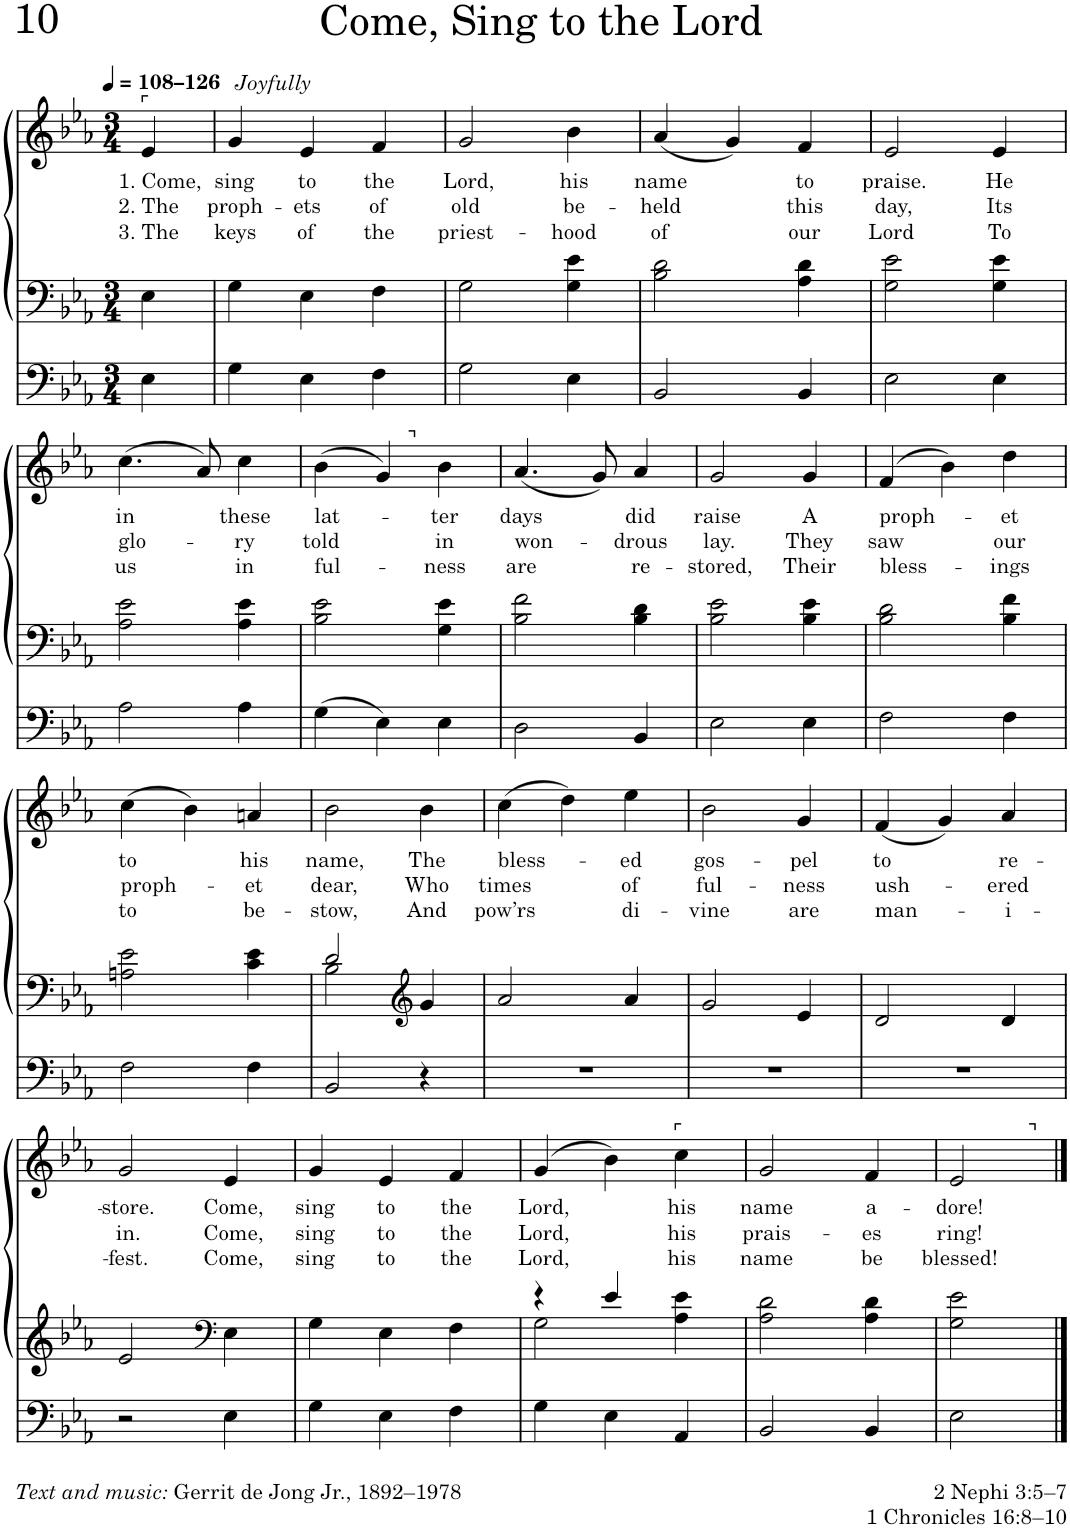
**kern	**kern	**kern	**text	**text	**text
*part1	*part1	*part1	*part1	*part1	*part1
*staff3	*staff2	*staff1	*staff1	*staff1	*staff1
*I"Organ	*	*	*	*	*
*I'Org.	*	*	*	*	*
*clefF4	*clefF4	*clefG2	*	*	*
*k[b-e-a-]	*k[b-e-a-]	*k[b-e-a-]	*	*	*
*M3/4	*M3/4	*M3/4	*	*	*
*MM108	*MM108	*MM108	*	*	*
=1	=1	=1	=1	=1	=1
!	!	!LO:TX:a:t=⌜	!	!	!
!	!	!LO:TX:a:B:t=–126	!	!	!
!	!	!	!LO:LY:b	!LO:LY:b	!LO:LY:b
4E-\	4E-\	4e-/	1. Come,	2. The	3. The
=2	=2	=2	=2	=2	=2
!	!	!LO:TX:a:i:t=Joyfully	!	!	!
!	!	!	!LO:LY:b	!LO:LY:b	!LO:LY:b
4G\	4G\	4g/	sing	proph-	keys
!	!	!	!LO:LY:b	!LO:LY:b	!LO:LY:b
4E-\	4E-\	4e-/	to	-ets	of
!	!	!	!LO:LY:b	!LO:LY:b	!LO:LY:b
4F\	4F\	4f/	the	of	the
=3	=3	=3	=3	=3	=3
!	!	!	!LO:LY:b	!LO:LY:b	!LO:LY:b
2G\	2G\	2g/	Lord,	old	priest-
!	!	!	!LO:LY:b	!LO:LY:b	!LO:LY:b
4E-\	4G\ 4e-\	4b-\	his	be-	-hood
=4	=4	=4	=4	=4	=4
!	!	!	!LO:LY:b	!LO:LY:b	!LO:LY:b
2BB-/	2B-\ 2d\	(4a-/	name	-held	of
.	.	4g/)	.	.	.
!	!	!	!LO:LY:b	!LO:LY:b	!LO:LY:b
4BB-/	4A-\ 4d\	4f/	to	this	our
=5	=5	=5	=5	=5	=5
!	!	!	!LO:LY:b	!LO:LY:b	!LO:LY:b
2E-\	2G\ 2e-\	2e-/	praise.	day,	Lord
!	!	!	!LO:LY:b	!LO:LY:b	!LO:LY:b
4E-\	4G\ 4e-\	4e-/	He	Its	To
!!LO:LB:g=z
=6	=6	=6	=6	=6	=6
!	!	!	!LO:LY:b	!LO:LY:b	!LO:LY:b
2A-\	2A-\ 2e-\	(4.cc\	in	glo-	us
.	.	8a-/)	.	.	.
!	!	!	!LO:LY:b	!LO:LY:b	!LO:LY:b
4A-\	4A-\ 4e-\	4cc\	these	-ry	in
=7	=7	=7	=7	=7	=7
!	!	!	!LO:LY:b	!LO:LY:b	!LO:LY:b
*	*	*^	*	*	*
4G\	2B-\ 2e-\	(4b-\	4.ryy	lat-	told	ful-
4E-\	.	4g/)	.	.	.	.
!	!	!	!LO:TX:a:t=⌝	!	!	!
.	.	.	4.ryy	.	.	.
!	!	!	!	!LO:LY:b	!LO:LY:b	!LO:LY:b
4E-\	4G\ 4e-\	4b-\	.	-ter	in	-ness
=8	=8	=8	=8	=8	=8	=8
!	!	!	!	!LO:LY:b	!LO:LY:b	!LO:LY:b
*	*	*v	*v	*	*	*
2D\	2B-\ 2f\	(4.a-/	days	won-	are
.	.	8g/)	.	.	.
!	!	!	!LO:LY:b	!LO:LY:b	!LO:LY:b
4BB-/	4B-\ 4d\	4a-/	did	-drous	re-
=9	=9	=9	=9	=9	=9
!	!	!	!LO:LY:b	!LO:LY:b	!LO:LY:b
2E-\	2B-\ 2e-\	2g/	raise	lay.	-stored,
!	!	!	!LO:LY:b	!LO:LY:b	!LO:LY:b
4E-\	4B-\ 4e-\	4g/	A	They	Their
=10	=10	=10	=10	=10	=10
!	!	!	!LO:LY:b	!LO:LY:b	!LO:LY:b
2F\	2B-\ 2d\	(4f/	proph-	saw	bless-
.	.	4b-\)	.	.	.
!	!	!	!LO:LY:b	!LO:LY:b	!LO:LY:b
4F\	4B-\ 4f\	4dd\	-et	our	-ings
!!LO:LB:g=z
=11	=11	=11	=11	=11	=11
!	!	!	!LO:LY:b	!LO:LY:b	!LO:LY:b
2F\	2An\ 2e-\	(4cc\	to	proph-	to
.	.	4b-\)	.	.	.
!	!	!	!LO:LY:b	!LO:LY:b	!LO:LY:b
4F\	4c\ 4e-\	4an/	his	-et	be-
=12	=12	=12	=12	=12	=12
*	*^	*	*	*	*
!	!	!	!	!LO:LY:b	!LO:LY:b	!LO:LY:b
2BB-/	2d/	2B-\	2b-\	name,	dear,	-stow,
*	*clefG2	*	*	*	*	*
!	!	!	!	!LO:LY:b	!LO:LY:b	!LO:LY:b
4r	4g/	4ryy	4b-\	The	Who	And
=13	=13	=13	=13	=13	=13	=13
!	!	!	!	!LO:LY:b	!LO:LY:b	!LO:LY:b
*	*v	*v	*	*	*	*
2.r	2a-/	(4cc\	bless-	times	pow’rs
.	.	4dd\)	.	.	.
!	!	!	!LO:LY:b	!LO:LY:b	!LO:LY:b
.	4a-/	4ee-\	-ed	of	di-
=14	=14	=14	=14	=14	=14
!	!	!	!LO:LY:b	!LO:LY:b	!LO:LY:b
2.r	2g/	2b-\	gos-	ful-	-vine
!	!	!	!LO:LY:b	!LO:LY:b	!LO:LY:b
.	4e-/	4g/	-pel	-ness	are
=15	=15	=15	=15	=15	=15
!	!	!	!LO:LY:b	!LO:LY:b	!LO:LY:b
2.r	2d/	(4f/	to	ush-	man-
.	.	4g/)	.	.	.
!	!	!	!LO:LY:b	!LO:LY:b	!LO:LY:b
.	4d/	4a-/	re-	-ered	-i-
!!LO:LB:g=z
=16	=16	=16	=16	=16	=16
!	!	!	!LO:LY:b	!LO:LY:b	!LO:LY:b
2r	2e-/	2g/	-store.	in.	-fest.
*	*clefF4	*	*	*	*
!	!	!	!LO:LY:b	!LO:LY:b	!LO:LY:b
4E-\	4E-\	4e-/	Come,	Come,	Come,
=17	=17	=17	=17	=17	=17
!	!	!	!LO:LY:b	!LO:LY:b	!LO:LY:b
4G\	4G\	4g/	sing	sing	sing
!	!	!	!LO:LY:b	!LO:LY:b	!LO:LY:b
4E-\	4E-\	4e-/	to	to	to
!	!	!	!LO:LY:b	!LO:LY:b	!LO:LY:b
4F\	4F\	4f/	the	the	the
=18	=18	=18	=18	=18	=18
*	*^	*	*	*	*
!	!	!	!	!LO:LY:b	!LO:LY:b	!LO:LY:b
4G\	4r	2G\	(4g/	Lord,	Lord,	Lord,
4E-\	4e-/	.	4b-\)	.	.	.
!	!	!	!LO:TX:a:t=⌜	!	!	!
!	!	!	!	!LO:LY:b	!LO:LY:b	!LO:LY:b
4AA-/	4A-\ 4e-\	4ryy	4cc\	his	his	his
=19	=19	=19	=19	=19	=19	=19
!	!	!	!	!LO:LY:b	!LO:LY:b	!LO:LY:b
*	*v	*v	*	*	*	*
2BB-/	2A-\ 2d\	2g/	name	prais-	name
!	!	!	!LO:LY:b	!LO:LY:b	!LO:LY:b
4BB-/	4A-\ 4d\	4f/	a-	-es	be
=20	=20	=20	=20	=20	=20
!	!	!	!LO:LY:b	!LO:LY:b	!LO:LY:b
*	*	*^	*	*	*
2E-\	2G\ 2e-\	2e-/	4.ryy	-dore!	ring!	blessed!
!	!	!	!LO:TX:a:t=⌝	!	!	!
.	.	.	8ryy	.	.	.
*	*	*v	*v	*	*	*
==	==	==	==	==	==
*-	*-	*-	*-	*-	*-
